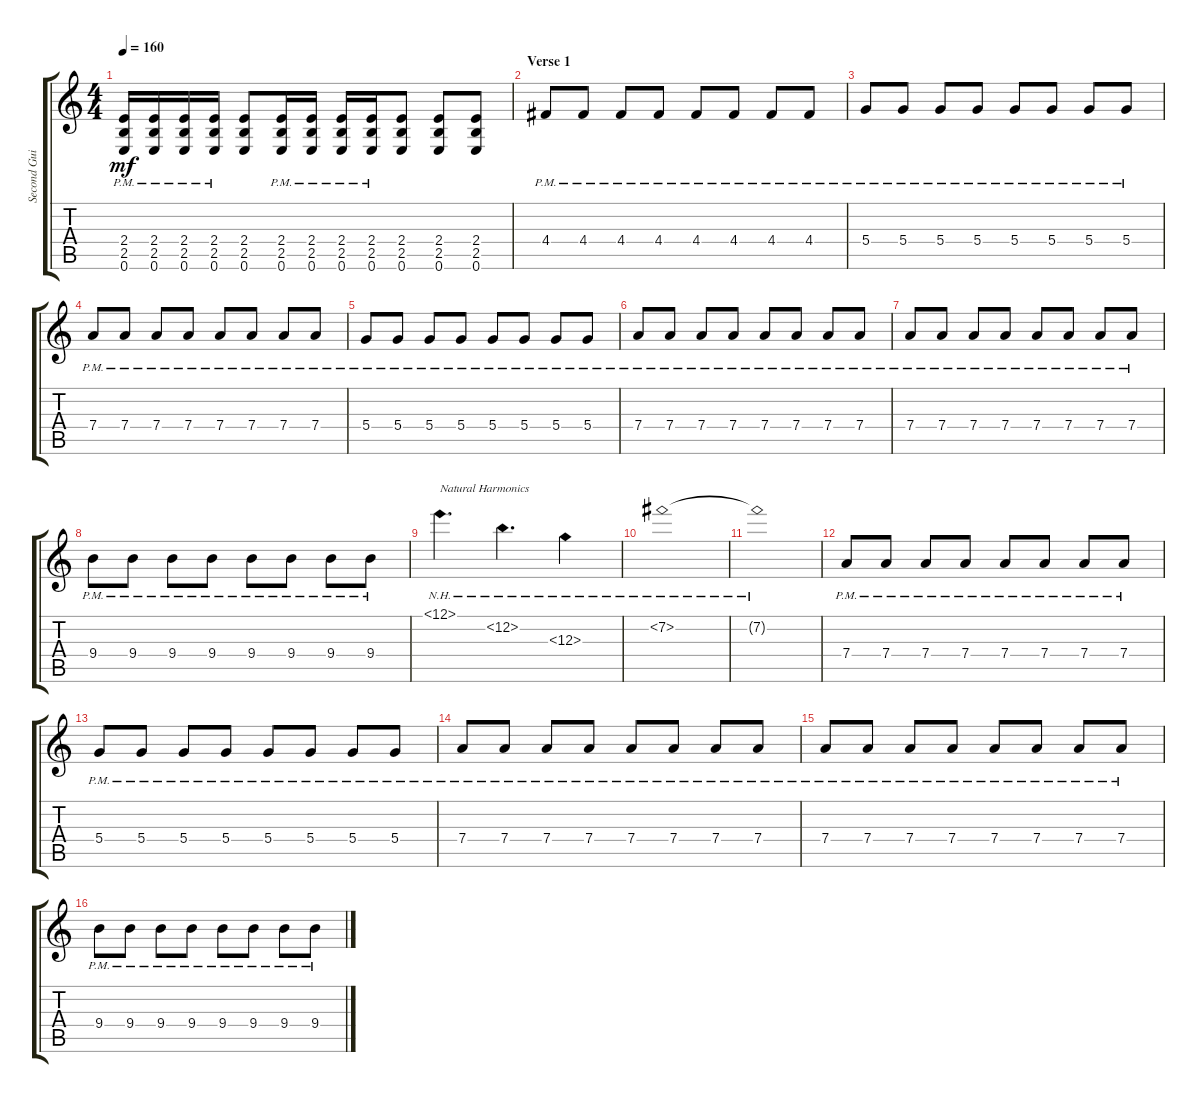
\track ("Second Guitar" "Second Gui") {instrument distortionguitar}
\staff {score tabs}
\tuning (E4 B3 G3 D3 A2 E2) {hide}
\ts (4 4)
\tempo 160
\clef g2
\ks c
(2.4{pm} 2.5{pm} 0.6{pm}).16{dy mf} (2.4{pm} 2.5{pm} 0.6{pm}).16 (2.4{pm} 2.5{pm} 0.6{pm}).16 (2.4{pm} 2.5{pm} 0.6{pm}).16 (2.4 2.5 0.6).8 (2.4{pm} 2.5{pm} 0.6{pm}).16 (2.4{pm} 2.5{pm} 0.6{pm}).16 (2.4{pm} 2.5{pm} 0.6{pm}).16 (2.4{pm} 2.5{pm} 0.6{pm}).16 (2.4 2.5 0.6).8 (2.4 2.5 0.6).8 (2.4 2.5 0.6).8 |
\section ("" "Verse 1")
4.4{pm}.8 4.4{pm}.8 4.4{pm}.8 4.4{pm}.8 4.4{pm}.8 4.4{pm}.8 4.4{pm}.8 4.4{pm}.8 |
5.4{pm}.8 5.4{pm}.8 5.4{pm}.8 5.4{pm}.8 5.4{pm}.8 5.4{pm}.8 5.4{pm}.8 5.4{pm}.8 |
7.4{pm}.8 7.4{pm}.8 7.4{pm}.8 7.4{pm}.8 7.4{pm}.8 7.4{pm}.8 7.4{pm}.8 7.4{pm}.8 |
5.4{pm}.8 5.4{pm}.8 5.4{pm}.8 5.4{pm}.8 5.4{pm}.8 5.4{pm}.8 5.4{pm}.8 5.4{pm}.8 |
7.4{pm}.8 7.4{pm}.8 7.4{pm}.8 7.4{pm}.8 7.4{pm}.8 7.4{pm}.8 7.4{pm}.8 7.4{pm}.8 |
7.4{pm}.8 7.4{pm}.8 7.4{pm}.8 7.4{pm}.8 7.4{pm}.8 7.4{pm}.8 7.4{pm}.8 7.4{pm}.8 |
9.4{pm}.8 9.4{pm}.8 9.4{pm}.8 9.4{pm}.8 9.4{pm}.8 9.4{pm}.8 9.4{pm}.8 9.4{pm}.8 |
12.1{nh}.4{d txt "Natural Harmonics"} 12.2{nh}.4{d} 12.3{nh}.4 |
7.2{nh}.1 |
7.2{nh t}.1 |
7.4{pm}.8 7.4{pm}.8 7.4{pm}.8 7.4{pm}.8 7.4{pm}.8 7.4{pm}.8 7.4{pm}.8 7.4{pm}.8 |
5.4{pm}.8 5.4{pm}.8 5.4{pm}.8 5.4{pm}.8 5.4{pm}.8 5.4{pm}.8 5.4{pm}.8 5.4{pm}.8 |
7.4{pm}.8 7.4{pm}.8 7.4{pm}.8 7.4{pm}.8 7.4{pm}.8 7.4{pm}.8 7.4{pm}.8 7.4{pm}.8 |
7.4{pm}.8 7.4{pm}.8 7.4{pm}.8 7.4{pm}.8 7.4{pm}.8 7.4{pm}.8 7.4{pm}.8 7.4{pm}.8 |
9.4{pm}.8 9.4{pm}.8 9.4{pm}.8 9.4{pm}.8 9.4{pm}.8 9.4{pm}.8 9.4{pm}.8 9.4{pm}.8
